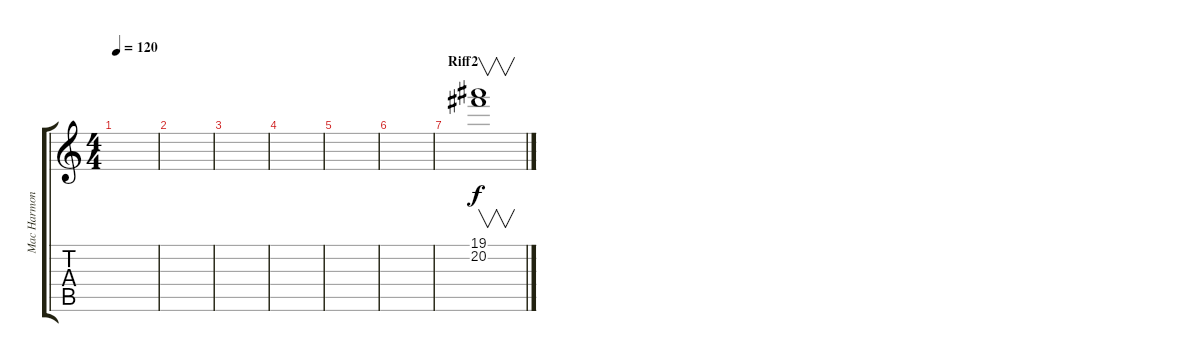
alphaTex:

\track ("Mac Harmony fills" "Mac Harmon") {instrument overdrivenguitar}
\staff {score tabs}
\tuning (Eb4 Bb3 Gb3 Db3 Ab2 Eb2) {hide}
\ts (4 4)
\tempo 120
\clef g2
\ks c
|
|
|
|
|
|
\section ("" "Riff2")
(19.1 20.2).1{v volume 16 balance 8}
